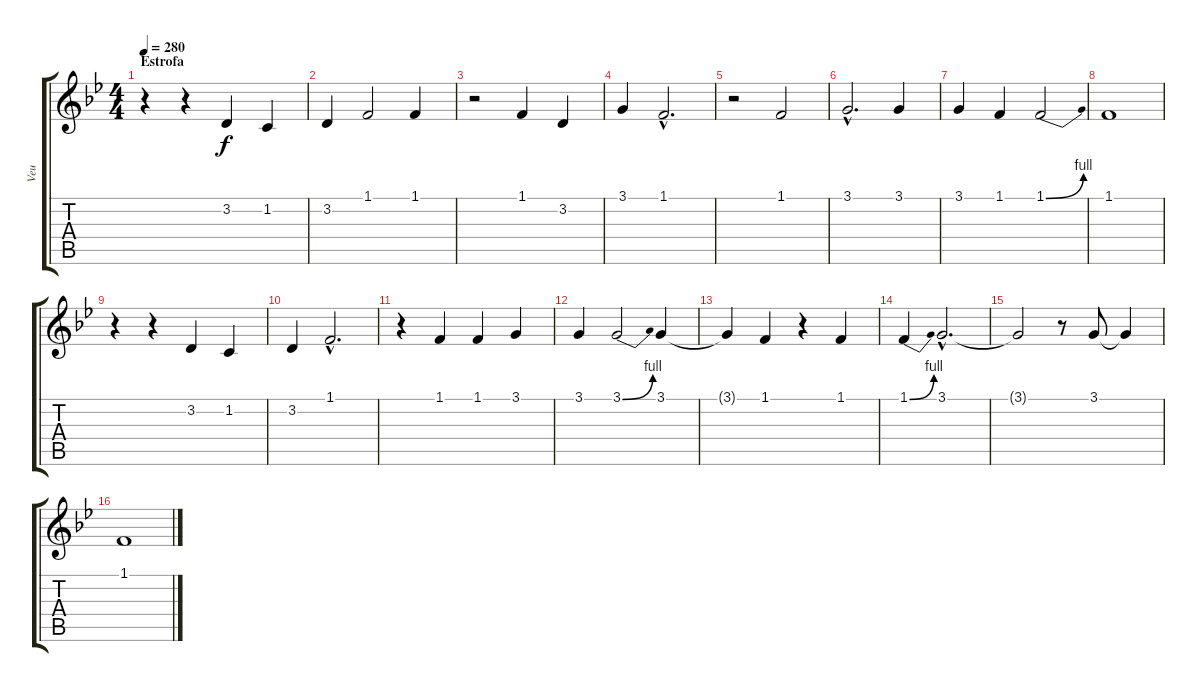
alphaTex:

\track ("Veu" "Veu") {instrument bassoon}
\staff {score tabs}
\tuning (E4 B3 G3 D3 A2 E2) {hide}
\ts (4 4)
\section ("" "Estrofa")
\tempo 280
\clef g2
\ks bb
r.4{dy f} r.4 3.2.4 1.2.4 |
3.2.4 1.1.2 1.1.4 |
r.2 1.1.4 3.2.4 |
3.1.4 1.1{hac}.2{d} |
r.2 1.1.2 |
3.1{hac}.2{d} 3.1.4 |
3.1.4 1.1.4 1.1{be (bend 0 0 60 4)}.2 |
1.1.1 |
r.4 r.4 3.2.4 1.2.4 |
3.2.4 1.1{hac}.2{d} |
r.4 1.1.4 1.1.4 3.1.4 |
3.1.4 3.1{be (bend 0 0 60 4)}.2 3.1.4 |
3.1{t}.4 1.1.4 r.4 1.1.4 |
1.1{be (bend 0 0 60 4)}.4 3.1{hac}.2{d} |
3.1{t}.2 r.8 3.1.8 3.1{t}.4 |
1.1.1
